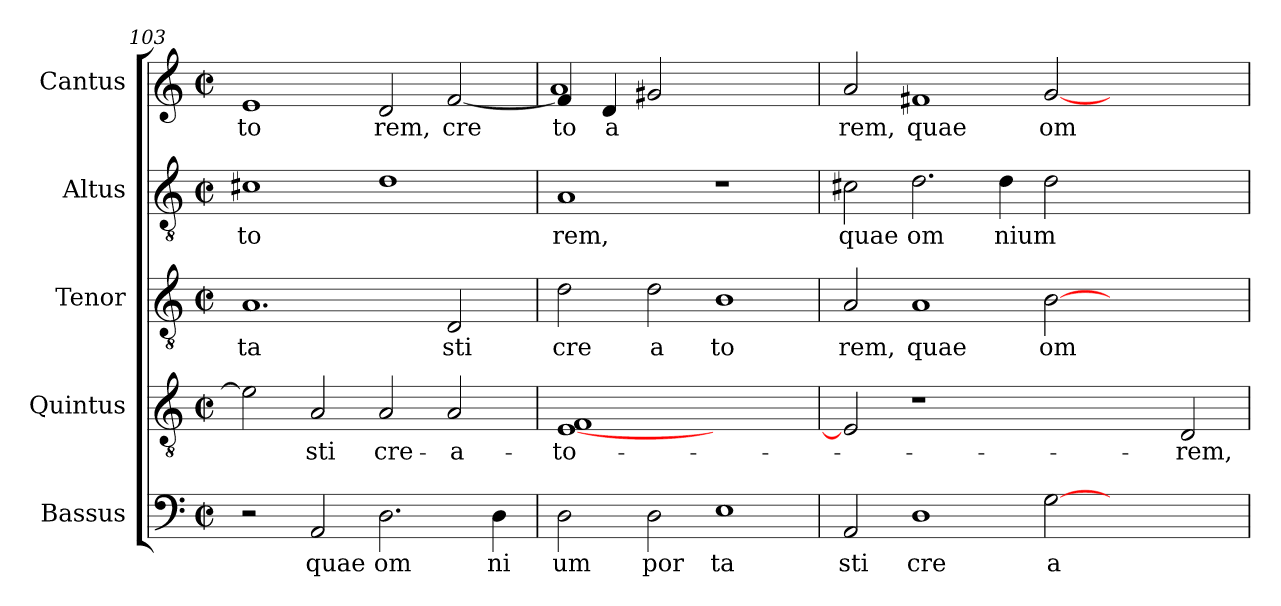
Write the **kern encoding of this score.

**kern	**text	**kern	**text	**kern	**text	**kern	**text	**kern	**text
*part5	*part5	*part4	*part4	*part3	*part3	*part2	*part2	*part1	*part1
*staff5	*staff5	*staff4	*staff4	*staff3	*staff3	*staff2	*staff2	*staff1	*staff1
*I"Bassus	*	*I"Quintus	*	*I"Tenor	*	*I"Altus	*	*I"Cantus	*
*clefF4	*	*clefGv2	*	*clefGv2	*	*clefGv2	*	*clefG2	*
*M2/2	*	*M2/2	*	*M2/2	*	*M2/2	*	*M2/2	*
*met(c|)	*	*met(c|)	*	*met(c|)	*	*met(c|)	*	*met(c|)	*
=103	=103	=103	=103	=103	=103	=103	=103	=103	=103
!	!	!	!	!	!LO:LY:b:cj	!	!LO:LY:b:cj	!	!LO:LY:b:cj
2r	.	2e\]	.	1.A	ta	1c#X	to	1e	to
!	!LO:LY:b:cj	!	!LO:LY:b:cj	!	!	!	!	!	!
2AA/	quae	2A/	-sti	.	.	.	.	.	.
!	!LO:LY:b:cj	!	!LO:LY:b:cj	!	!	!	!	!	!LO:LY:b:cj
2.D\	om	2A/	cre-	.	.	1d	.	2d/	rem,
!	!	!	!LO:LY:b:cj	!	!LO:LY:b:cj	!	!	!	!LO:LY:b
.	.	2A/	-a-	2D/	sti	.	.	[<2f/	cre
!	!LO:LY:b:cj	!	!	!	!	!	!	!	!
4D\	ni	.	.	.	.	.	.	.	.
=104	=104	=104	=104	=104	=104	=104	=104	=104	=104
!	!LO:LY:b:cj	!	!LO:LY:b:cj	!	!LO:LY:b:cj	!	!LO:LY:b:cj	!	!LO:LY:b:cj
*	*	*	*	*	*	*	*	*^	*
2D\	um	1F [<1E	-to-	2d\	cre	1A	rem,	4f/]	1a	to
!	!	!	!	!	!	!	!	!	!	!LO:LY:b:cj
.	.	.	.	.	.	.	.	4d/	.	a
!	!LO:LY:b:cj	!	!	!	!LO:LY:b:cj	!	!	!	!	!
2D\	por	.	.	2d\	a	.	.	2g#/	.	.
!	!LO:LY:b:cj	!	!	!	!LO:LY:b:cj	!	!	!	!	!
1E	ta	1ryy	.	1B	to	1r	.	1ryy	1ryy	.
=105	=105	=105	=105	=105	=105	=105	=105	=105	=105	=105
!	!LO:LY:b:cj	!	!	!	!LO:LY:b:cj	!	!LO:LY:b:cj	!	!	!LO:LY:b:cj
*	*	*	*	*	*	*	*	*v	*v	*
2AA/	sti	2E/]	.	2A/	rem,	2c#X\	quae	2a/	rem,
!	!LO:LY:b:cj	!LO:N:vis=1	!	!	!LO:LY:b:cj	!	!LO:LY:b:cj	!	!LO:LY:b:cj
1D	cre	0r	.	1A	quae	2.d\	om	1f#X	quae
!	!	!	!	!	!	!	!LO:LY:b	!	!
.	.	.	.	.	.	4d\	nium	.	.
!	!LO:LY:b:cj	!	!	!	!LO:LY:b	!	!	!	!LO:LY:b
[>2G\	a	.	.	[>2B\	om	2d\	.	[<2g/	om
1ryy	.	.	.	1ryy	.	1ryy	.	1ryy	.
!	!	!	!LO:LY:b:cj	!	!	!	!	!	!
.	.	2D/	-rem,	.	.	.	.	.	.
=	=	=	=	=	=	=	=	=	=
*-	*-	*-	*-	*-	*-	*-	*-	*-	*-
